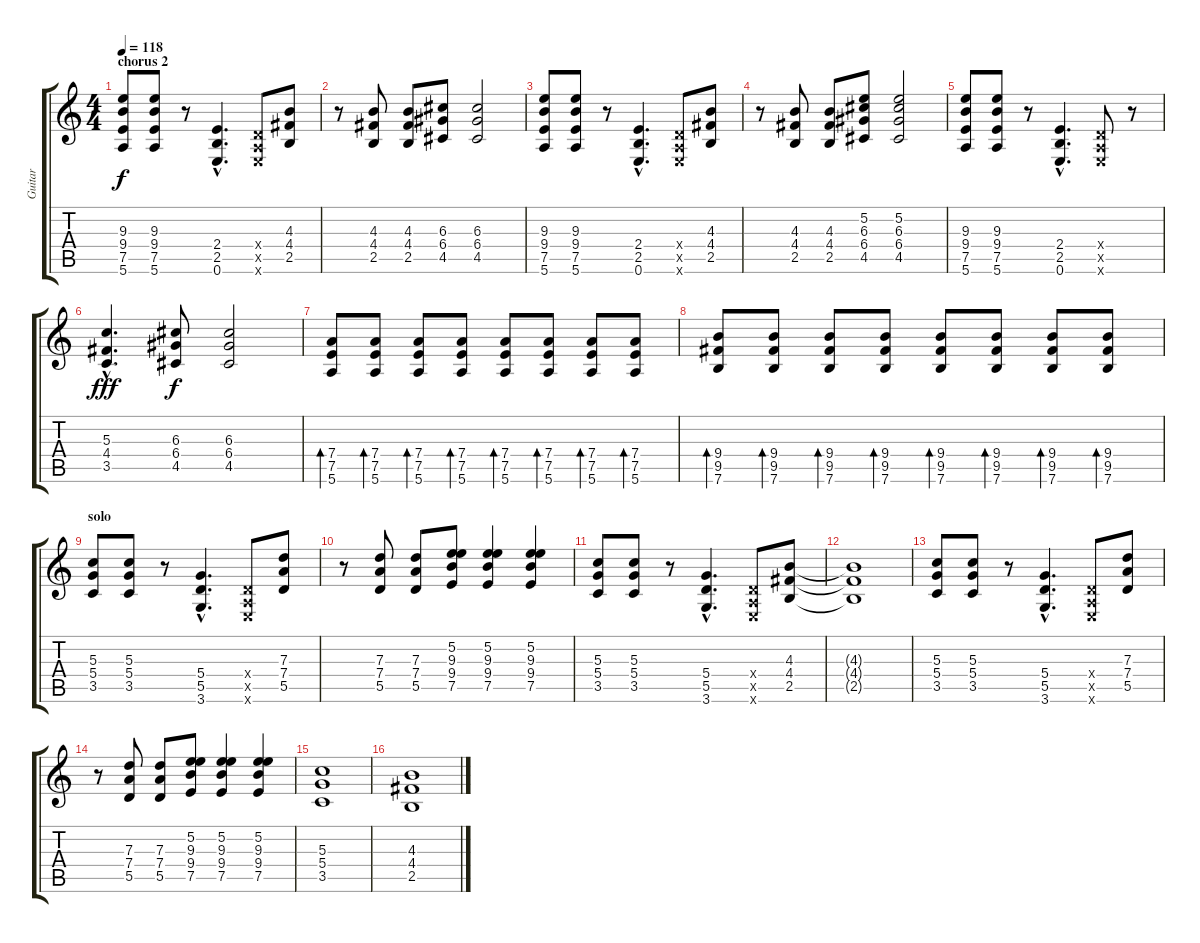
\track ("Guitar" "Guitar") {instrument distortionguitar}
\staff {score tabs}
\tuning (E4 B3 G3 D3 A2 E2) {hide}
\ts (4 4)
\section ("" "chorus 2 ")
\tempo 118
\clef g2
\ks c
(9.3 9.4 7.5 5.6).8{dy f} (9.3 9.4 7.5 5.6).8 r.8 (2.4{hac} 2.5{hac} 0.6{hac}).4{d} (0.4{x} 0.5{x} 0.6{x}).8 (4.3 4.4 2.5).8 |
r.8 (4.3 4.4 2.5).8 (4.3 4.4 2.5).8 (6.3 6.4 4.5).8 (6.3 6.4 4.5).2 |
(9.3 9.4 7.5 5.6).8 (9.3 9.4 7.5 5.6).8 r.8 (2.4{hac} 2.5{hac} 0.6{hac}).4{d} (0.4{x} 0.5{x} 0.6{x}).8 (4.3 4.4 2.5).8 |
r.8 (4.3 4.4 2.5).8 (4.3 4.4 2.5).8 (5.2 6.3 6.4 4.5).8 (5.2 6.3 6.4 4.5).2 |
(9.3 9.4 7.5 5.6).8 (9.3 9.4 7.5 5.6).8 r.8 (2.4{hac} 2.5{hac} 0.6{hac}).4{d} (0.4{x} 0.5{x} 0.6{x}).8 r.8 |
(5.3{hac} 4.4{hac} 3.5{hac}).4{d dy fff} (6.3 6.4 4.5).8{dy f} (6.3 6.4 4.5).2 |
(7.4 7.5 5.6).8{bd 60} (7.4 7.5 5.6).8{bd 60} (7.4 7.5 5.6).8{bd 60} (7.4 7.5 5.6).8{bd 60} (7.4 7.5 5.6).8{bd 60} (7.4 7.5 5.6).8{bd 60} (7.4 7.5 5.6).8{bd 60} (7.4 7.5 5.6).8{bd 60} |
(9.4 9.5 7.6).8{bd 60} (9.4 9.5 7.6).8{bd 60} (9.4 9.5 7.6).8{bd 60} (9.4 9.5 7.6).8{bd 60} (9.4 9.5 7.6).8{bd 60} (9.4 9.5 7.6).8{bd 60} (9.4 9.5 7.6).8{bd 60} (9.4 9.5 7.6).8{bd 60} |
\section ("" "solo")
(5.3 5.4 3.5).8 (5.3 5.4 3.5).8 r.8 (5.4{hac} 5.5{hac} 3.6{hac}).4{d} (0.4{x} 0.5{x} 0.6{x}).8 (7.3 7.4 5.5).8 |
r.8 (7.3 7.4 5.5).8 (7.3 7.4 5.5).8 (5.2 9.3 9.4 7.5).8 (5.2 9.3 9.4 7.5).4 (5.2 9.3 9.4 7.5).4 |
(5.3 5.4 3.5).8 (5.3 5.4 3.5).8 r.8 (5.4{hac} 5.5{hac} 3.6{hac}).4{d} (0.4{x} 0.5{x} 0.6{x}).8 (4.3 4.4 2.5).8 |
(4.3{t} 4.4{t} 2.5{t}).1 |
(5.3 5.4 3.5).8 (5.3 5.4 3.5).8 r.8 (5.4{hac} 5.5{hac} 3.6{hac}).4{d} (0.4{x} 0.5{x} 0.6{x}).8 (7.3 7.4 5.5).8 |
r.8 (7.3 7.4 5.5).8 (7.3 7.4 5.5).8 (5.2 9.3 9.4 7.5).8 (5.2 9.3 9.4 7.5).4 (5.2 9.3 9.4 7.5).4 |
(5.3 5.4 3.5).1 |
(4.3 4.4 2.5).1
